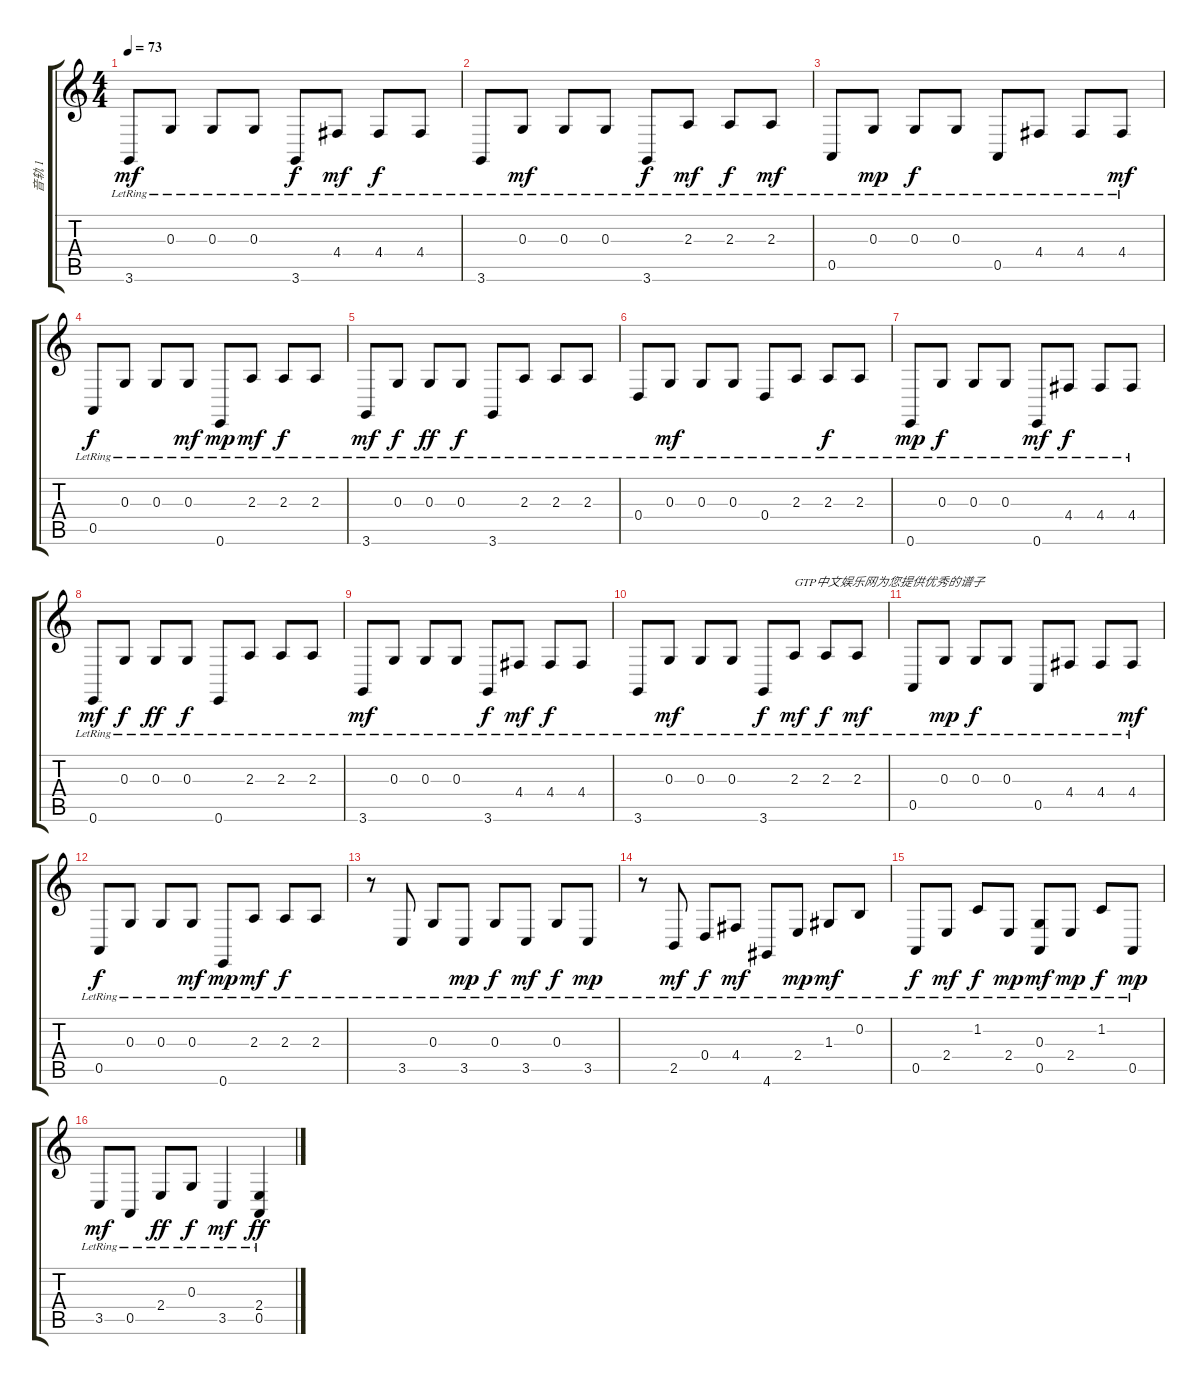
\track ("音轨 1" "音轨 1") {instrument acousticgrandpiano}
\staff {score tabs}
\tuning (E4 B3 G3 D3 A2 E2) {hide}
\ts (4 4)
\tempo 73
\clef g2
\ks c
3.6{lr}.8{dy mf} 0.3{lr}.8 0.3{lr}.8 0.3{lr}.8 3.6{lr}.8{dy f} 4.4{lr}.8{dy mf} 4.4{lr}.8{dy f} 4.4{lr}.8 |
3.6{lr}.8 0.3{lr}.8{dy mf} 0.3{lr}.8 0.3{lr}.8 3.6{lr}.8{dy f} 2.3{lr}.8{dy mf} 2.3{lr}.8{dy f} 2.3{lr}.8{dy mf} |
0.5{lr}.8 0.3{lr}.8{dy mp} 0.3{lr}.8{dy f} 0.3{lr}.8 0.5{lr}.8 4.4{lr}.8 4.4{lr}.8 4.4{lr}.8{dy mf} |
0.5{lr}.8{dy f} 0.3{lr}.8 0.3{lr}.8 0.3{lr}.8{dy mf} 0.6{lr}.8{dy mp} 2.3{lr}.8{dy mf} 2.3{lr}.8{dy f} 2.3{lr}.8 |
3.6{lr}.8{dy mf} 0.3{lr}.8{dy f} 0.3{lr}.8{dy ff} 0.3{lr}.8{dy f} 3.6{lr}.8 2.3{lr}.8 2.3{lr}.8 2.3{lr}.8 |
0.4{lr}.8 0.3{lr}.8{dy mf} 0.3{lr}.8 0.3{lr}.8 0.4{lr}.8 2.3{lr}.8 2.3{lr}.8{dy f} 2.3{lr}.8 |
0.6{lr}.8{dy mp} 0.3{lr}.8{dy f} 0.3{lr}.8 0.3{lr}.8 0.6{lr}.8{dy mf} 4.4{lr}.8{dy f} 4.4{lr}.8 4.4{lr}.8 |
0.6{lr}.8{dy mf} 0.3{lr}.8{dy f} 0.3{lr}.8{dy ff} 0.3{lr}.8{dy f} 0.6{lr}.8 2.3{lr}.8 2.3{lr}.8 2.3{lr}.8 |
3.6{lr}.8{dy mf} 0.3{lr}.8 0.3{lr}.8 0.3{lr}.8 3.6{lr}.8{dy f} 4.4{lr}.8{dy mf} 4.4{lr}.8{dy f} 4.4{lr}.8 |
3.6{lr}.8 0.3{lr}.8{dy mf} 0.3{lr}.8 0.3{lr}.8 3.6{lr}.8{dy f} 2.3{lr}.8{txt "GTP中文娱乐网为您提供优秀的谱子" dy mf} 2.3{lr}.8{dy f} 2.3{lr}.8{dy mf} |
0.5{lr}.8 0.3{lr}.8{dy mp} 0.3{lr}.8{dy f} 0.3{lr}.8 0.5{lr}.8 4.4{lr}.8 4.4{lr}.8 4.4{lr}.8{dy mf} |
0.5{lr}.8{dy f} 0.3{lr}.8 0.3{lr}.8 0.3{lr}.8{dy mf} 0.6{lr}.8{dy mp} 2.3{lr}.8{dy mf} 2.3{lr}.8{dy f} 2.3{lr}.8 |
r.8 3.5{lr}.8 0.3{lr}.8 3.5{lr}.8{dy mp} 0.3{lr}.8{dy f} 3.5{lr}.8{dy mf} 0.3{lr}.8{dy f} 3.5{lr}.8{dy mp} |
r.8 2.5{lr}.8{dy mf} 0.4{lr}.8{dy f} 4.4{lr}.8{dy mf} 4.6{lr}.8 2.4{lr}.8{dy mp} 1.3{lr}.8{dy mf} 0.2{lr}.8 |
0.5{lr}.8{dy f} 2.4{lr}.8{dy mf} 1.2{lr}.8{dy f} 2.4{lr}.8{dy mp} (0.3{lr} 0.5{lr}).8{dy mf} 2.4{lr}.8{dy mp} 1.2{lr}.8{dy f} 0.5{lr}.8{dy mp} |
3.5{lr}.8{dy mf} 0.5{lr}.8 2.4{lr}.8{dy ff} 0.3{lr}.8{dy f} 3.5{lr}.4{dy mf} (2.4 0.5{lr}).4{dy ff}
